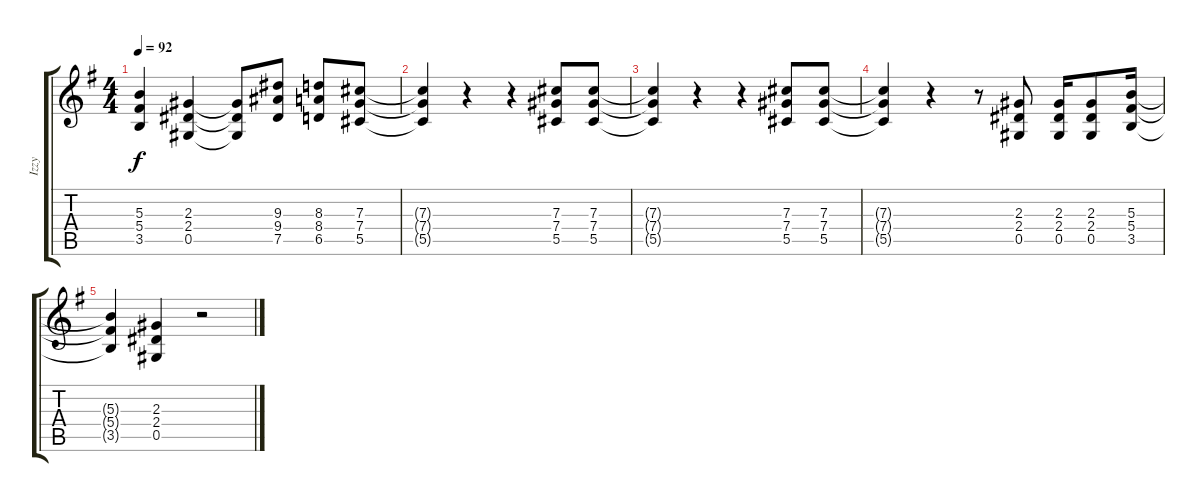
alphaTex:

\track ("Izzy" "Izzy") {instrument electricguitarclean}
\staff {score tabs}
\tuning (Eb4 Bb3 Gb3 Db3 Ab2 Eb2) {hide}
\ts (4 4)
\tempo 92
\clef g2
\ks g
(5.3 5.4 3.5).4{dy f} (2.3 2.4 0.5).4 (2.3{t} 2.4{t} 0.5{t}).8 (9.3 9.4 7.5).8 (8.3 8.4 6.5).8 (7.3 7.4 5.5).8 |
(7.3{t} 7.4{t} 5.5{t}).4 r.4 r.4 (7.3 7.4 5.5).8 (7.3 7.4 5.5).8 |
(7.3{t} 7.4{t} 5.5{t}).4 r.4 r.4 (7.3 7.4 5.5).8 (7.3 7.4 5.5).8 |
(7.3{t} 7.4{t} 5.5{t}).4 r.4 r.8 (2.3 2.4 0.5).8 (2.3 2.4 0.5).16 (2.3 2.4 0.5).8 (5.3 5.4 3.5).16 |
(5.3{t} 5.4{t} 3.5{t}).4 (2.3 2.4 0.5).4 r.2
